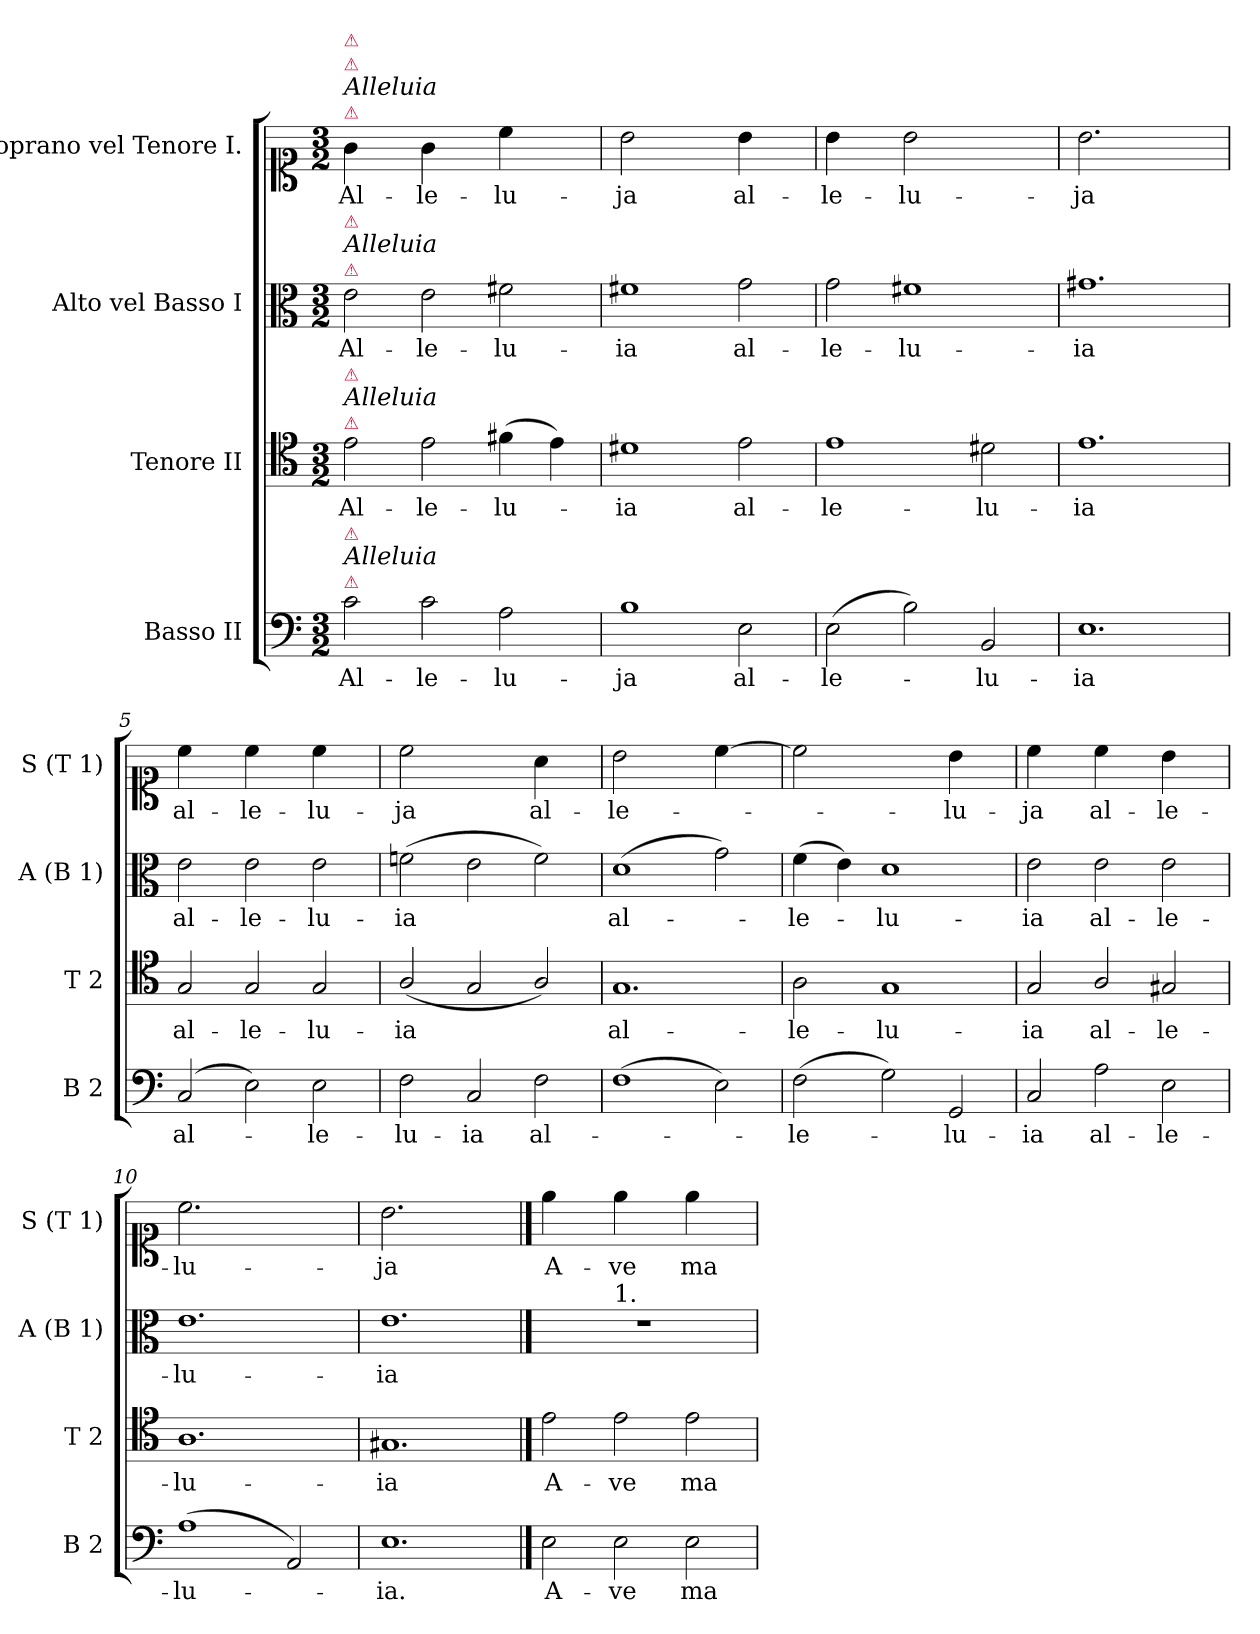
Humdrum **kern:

**kern	**text	**kern	**text	**kern	**text	**kern	**text
*part4	*part4	*part3	*part3	*part2	*part2	*part1	*part1
*staff4	*staff4	*staff3	*staff3	*staff2	*staff2	*staff1	*staff1
*I"Basso II	*	*I"Tenore II	*	*I"Alto vel Basso I	*	*I"Soprano vel Tenore I.	*
*I'B 2	*	*I'T 2	*	*I'A (B 1)	*	*I'S (T 1)	*
*clefF4	*	*clefC4	*	*clefC3	*	*clefC1	*
*k[]	*	*k[]	*	*k[]	*	*k[]	*
*M3/2	*	*M3/2	*	*M3/2	*	*M3/2	*
=1	=1	=1	=1	=1	=1	=1	=1
!	!	!	!	!	!	!LO:TX:a:color=crimson:t=⚠	!
!	!	!	!	!	!	!LO:TX:a:i:t=Alleluia	!
!	!	!	!	!	!	!LO:TX:a:color=crimson:t=⚠	!
!	!	!	!	!	!	!LO:TX:a:color=crimson:t=⚠	!
!	!	!	!	!LO:TX:a:color=crimson:t=⚠	!	!	!
!	!	!	!	!LO:TX:a:i:t=Alleluia	!	!	!
!	!	!	!	!LO:TX:a:color=crimson:t=⚠	!	!	!
!	!	!LO:TX:a:color=crimson:t=⚠	!	!	!	!	!
!	!	!LO:TX:a:i:t=Alleluia	!	!	!	!	!
!	!	!LO:TX:a:color=crimson:t=⚠	!	!	!	!	!
!LO:TX:a:color=crimson:t=⚠	!	!	!	!	!	!	!
!LO:TX:a:i:t=Alleluia	!	!	!	!	!	!	!
!LO:TX:a:color=crimson:t=⚠	!	!	!	!	!	!	!
!	!	!	!	!	!	!LO:N:vis=4	!
2c\	Al-	2e\	Al-	2e\	Al-	2g\	Al-
!	!	!	!	!	!	!LO:N:vis=4	!
2c\	-le-	2e\	-le-	2e\	-le-	2g\	-le-
!	!	!	!	!	!	!LO:N:vis=4	!
2A\	-lu-	(>4f#X\	-lu-	2f#X\	-lu-	2cc\	-lu-
.	.	4e\)	.	.	.	.	.
=2	=2	=2	=2	=2	=2	=2	=2
!	!	!	!	!	!	!LO:N:vis=2	!
1B	-ja	1d#X	-ia	1f#X	-ia	1b	-ja
!	!	!	!	!	!	!LO:N:vis=4	!
2E\	al-	2e\	al-	2g\	al-	2b\	al-
=3	=3	=3	=3	=3	=3	=3	=3
!	!	!	!	!	!	!LO:N:vis=4	!
(>2E\	-le-	1e	-le-	2g\	-le-	2b\	-le-
!	!	!	!	!	!	!LO:N:vis=2	!
2B\)	.	.	.	1f#X	-lu-	1b	-lu-
2BB/	-lu-	2d#X\	-lu-	.	.	.	.
=4	=4	=4	=4	=4	=4	=4	=4
!	!	!	!	!	!	!LO:N:vis=2.	!
1.E	-ia	1.e	-ia	1.g#X	-ia	1.b	-ja
=5	=5	=5	=5	=5	=5	=5	=5
!	!	!	!	!	!	!LO:N:vis=4	!
(>2C/	al-	2G/	al-	2e\	al-	2cc\	al-
!	!	!	!	!	!	!LO:N:vis=4	!
2E\)	.	2G/	-le-	2e\	-le-	2cc\	-le-
!	!	!	!	!	!	!LO:N:vis=4	!
2E\	-le-	2G/	-lu-	2e\	-lu-	2cc\	-lu-
=6	=6	=6	=6	=6	=6	=6	=6
!	!	!	!	!	!	!LO:N:vis=2	!
2F\	-lu-	(>2A/	-ia	(>2fn\	-ia	1cc	-ja
2C/	-ia	2G/	.	2e\	.	.	.
!	!	!	!	!	!	!LO:N:vis=4	!
2F\	al-	2A/)	.	2f\)	.	2a\	al-
=7	=7	=7	=7	=7	=7	=7	=7
!	!	!	!	!	!	!LO:N:vis=2	!
(>1F	.	1.G	al-	(>1d	al-	1b	-le-
!	!	!	!	!	!	!LO:N:vis=4	!
2E\)	.	.	.	2g\)	.	[2cc\	.
=8	=8	=8	=8	=8	=8	=8	=8
!	!	!	!	!	!	!LO:N:vis=2	!
(>2F\	-le-	2A\	-le-	(>4f\	-le-	1cc]	.
.	.	.	.	4e\)	.	.	.
2G\)	.	1G	-lu-	1d	-lu-	.	.
!	!	!	!	!	!	!LO:N:vis=4	!
2GG/	-lu-	.	.	.	.	2b\	-lu-
=9	=9	=9	=9	=9	=9	=9	=9
!	!	!	!	!	!	!LO:N:vis=4	!
2C/	-ia	2G/	-ia	2e\	-ia	2cc\	-ja
!	!	!	!	!	!	!LO:N:vis=4	!
2A\	al-	2A/	al-	2e\	al-	2cc\	al-
!	!	!	!	!	!	!LO:N:vis=4	!
2E\	-le-	2G#X/	-le-	2e\	-le-	2b\	-le-
=10	=10	=10	=10	=10	=10	=10	=10
!	!	!	!	!	!	!LO:N:vis=2.	!
(>1A	-lu-	1.A	-lu-	1.e	-lu-	1.cc	-lu-
2AA/)	.	.	.	.	.	.	.
=11	=11	=11	=11	=11	=11	=11	=11
!	!	!	!	!	!	!LO:N:vis=2.	!
1.E	-ia.	1.G#X	-ia	1.e	-ia	1.b	-ja
==12	==12	==12	==12	==12	==12	==12	==12
!	!	!	!	!	!	!LO:N:vis=4	!
*	*	*	*	*^	*	*	*
2E\	A-	2e\	A-	1.r	2ryy	.	2ee\	A-
!	!	!	!	!	!LO:TX:a:t=1.	!	!	!
!	!	!	!	!	!	!	!LO:N:vis=4	!
2E\	-ve	2e\	-ve	.	1ryy	.	2ee\	-ve
!	!	!	!	!	!	!	!LO:N:vis=4	!
2E\	ma	2e\	ma-	.	.	.	2ee\	ma-
*	*	*	*	*v	*v	*	*	*
=	=	=	=	=	=	=	=
*-	*-	*-	*-	*-	*-	*-	*-
